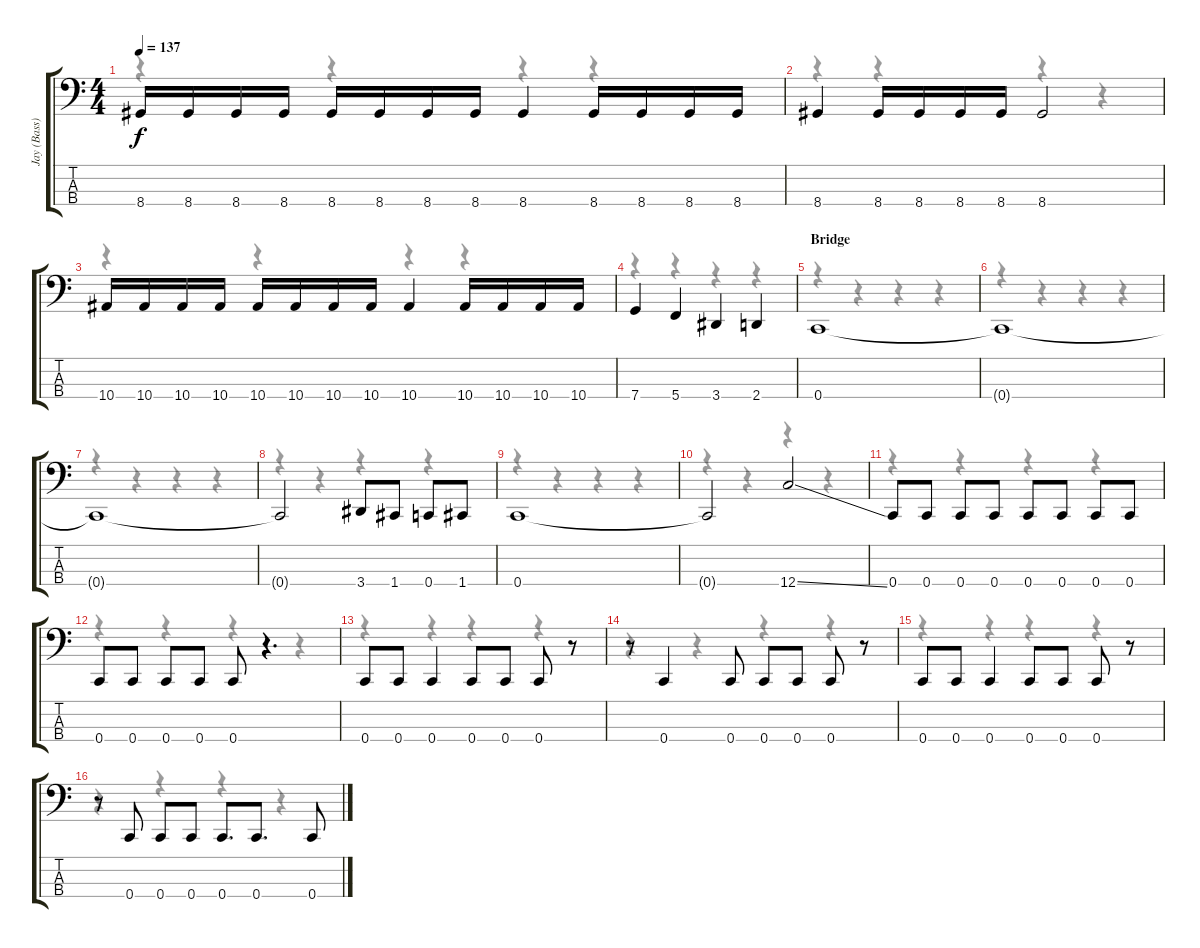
\track ("Jay (Bass)" "Jay (Bass)") {instrument electricbasspick}
\staff {score tabs}
\tuning (F2 C2 G1 C1) {hide}
\voice
\ts (4 4)
\tempo 137
\clef f4
\ks c
8.4.16{dy f} 8.4.16 8.4.16 8.4.16 8.4.16 8.4.16 8.4.16 8.4.16 8.4.4 8.4.16 8.4.16 8.4.16 8.4.16 |
8.4.4 8.4.16 8.4.16 8.4.16 8.4.16 8.4.2 |
10.4.16 10.4.16 10.4.16 10.4.16 10.4.16 10.4.16 10.4.16 10.4.16 10.4.4 10.4.16 10.4.16 10.4.16 10.4.16 |
7.4.4 5.4.4 3.4.4 2.4.4 |
\section ("" "Bridge")
0.4.1 |
0.4{t}.1 |
0.4{t}.1 |
0.4{t}.2 3.4.8 1.4.8 0.4.8 1.4.8 |
0.4.1 |
0.4{t}.2 12.4{ss}.2 |
0.4.8 0.4.8 0.4.8 0.4.8 0.4.8 0.4.8 0.4.8 0.4.8 |
0.4.8 0.4.8 0.4.8 0.4.8 0.4.8 r.4{d} |
0.4.8 0.4.8 0.4.4 0.4.8 0.4.8 0.4.8 r.8 |
r.8 0.4.4 0.4.8 0.4.8 0.4.8 0.4.8 r.8 |
0.4.8 0.4.8 0.4.4 0.4.8 0.4.8 0.4.8 r.8 |
r.8 0.4.8 0.4.8 0.4.8 0.4.8{d} 0.4.8{d} 0.4.8
\voice
\clef f4
\ottava regular
\simile none
\ks c
r.4{dy f} r.4 r.4 r.4 |
r.4 r.4 r.4 r.4 |
r.4 r.4 r.4 r.4 |
r.4 r.4 r.4 r.4 |
r.4 r.4 r.4 r.4 |
r.4 r.4 r.4 r.4 |
r.4 r.4 r.4 r.4 |
r.4 r.4 r.4 r.4 |
r.4 r.4 r.4 r.4 |
r.4 r.4 r.4 r.4 |
r.4 r.4 r.4 r.4 |
r.4 r.4 r.4 r.4 |
r.4 r.4 r.4 r.4 |
r.4 r.4 r.4 r.4 |
r.4 r.4 r.4 r.4 |
r.4 r.4 r.4 r.4
